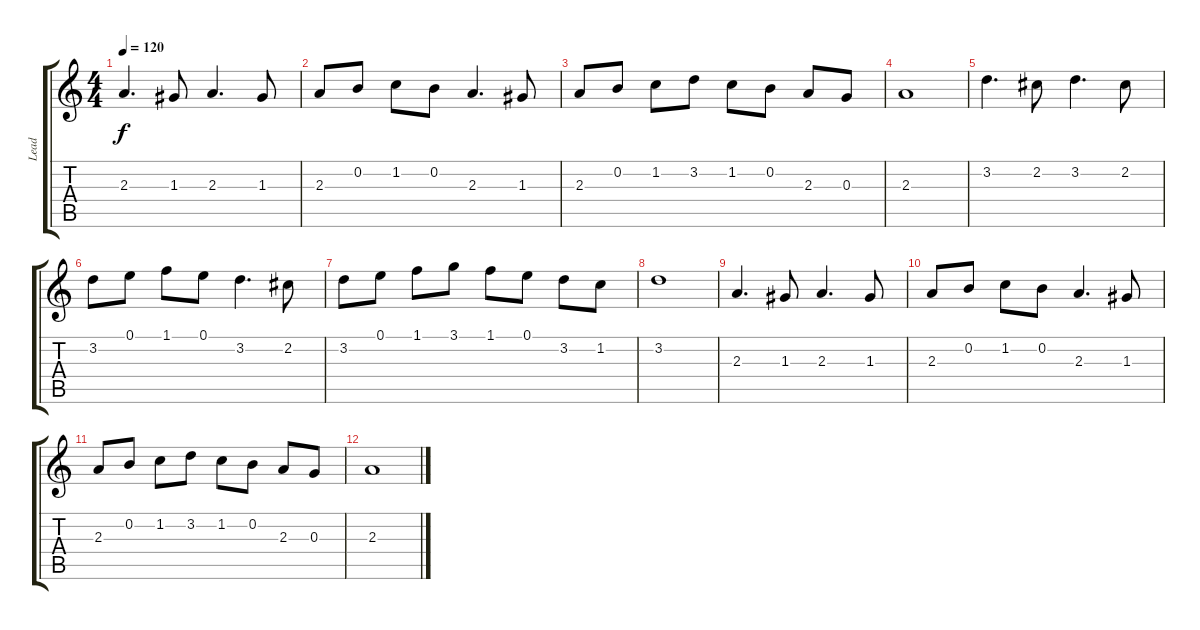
\track ("Lead" "Lead") {instrument electricguitarclean}
\staff {score tabs}
\tuning (E4 B3 G3 D3 A2 E2) {hide}
\ts (4 4)
\tempo 120
\clef g2
\ks c
2.3.4{d dy f instrument electricguitarclean} 1.3.8 2.3.4{d} 1.3.8 |
2.3.8 0.2.8 1.2.8 0.2.8 2.3.4{d} 1.3.8 |
2.3.8 0.2.8 1.2.8 3.2.8 1.2.8 0.2.8 2.3.8 0.3.8 |
2.3.1 |
3.2.4{d} 2.2.8 3.2.4{d} 2.2.8 |
3.2.8 0.1.8 1.1.8 0.1.8 3.2.4{d} 2.2.8 |
3.2.8 0.1.8 1.1.8 3.1.8 1.1.8 0.1.8 3.2.8 1.2.8 |
3.2.1 |
2.3.4{d} 1.3.8 2.3.4{d} 1.3.8 |
2.3.8 0.2.8 1.2.8 0.2.8 2.3.4{d} 1.3.8 |
2.3.8 0.2.8 1.2.8 3.2.8 1.2.8 0.2.8 2.3.8 0.3.8 |
2.3.1
